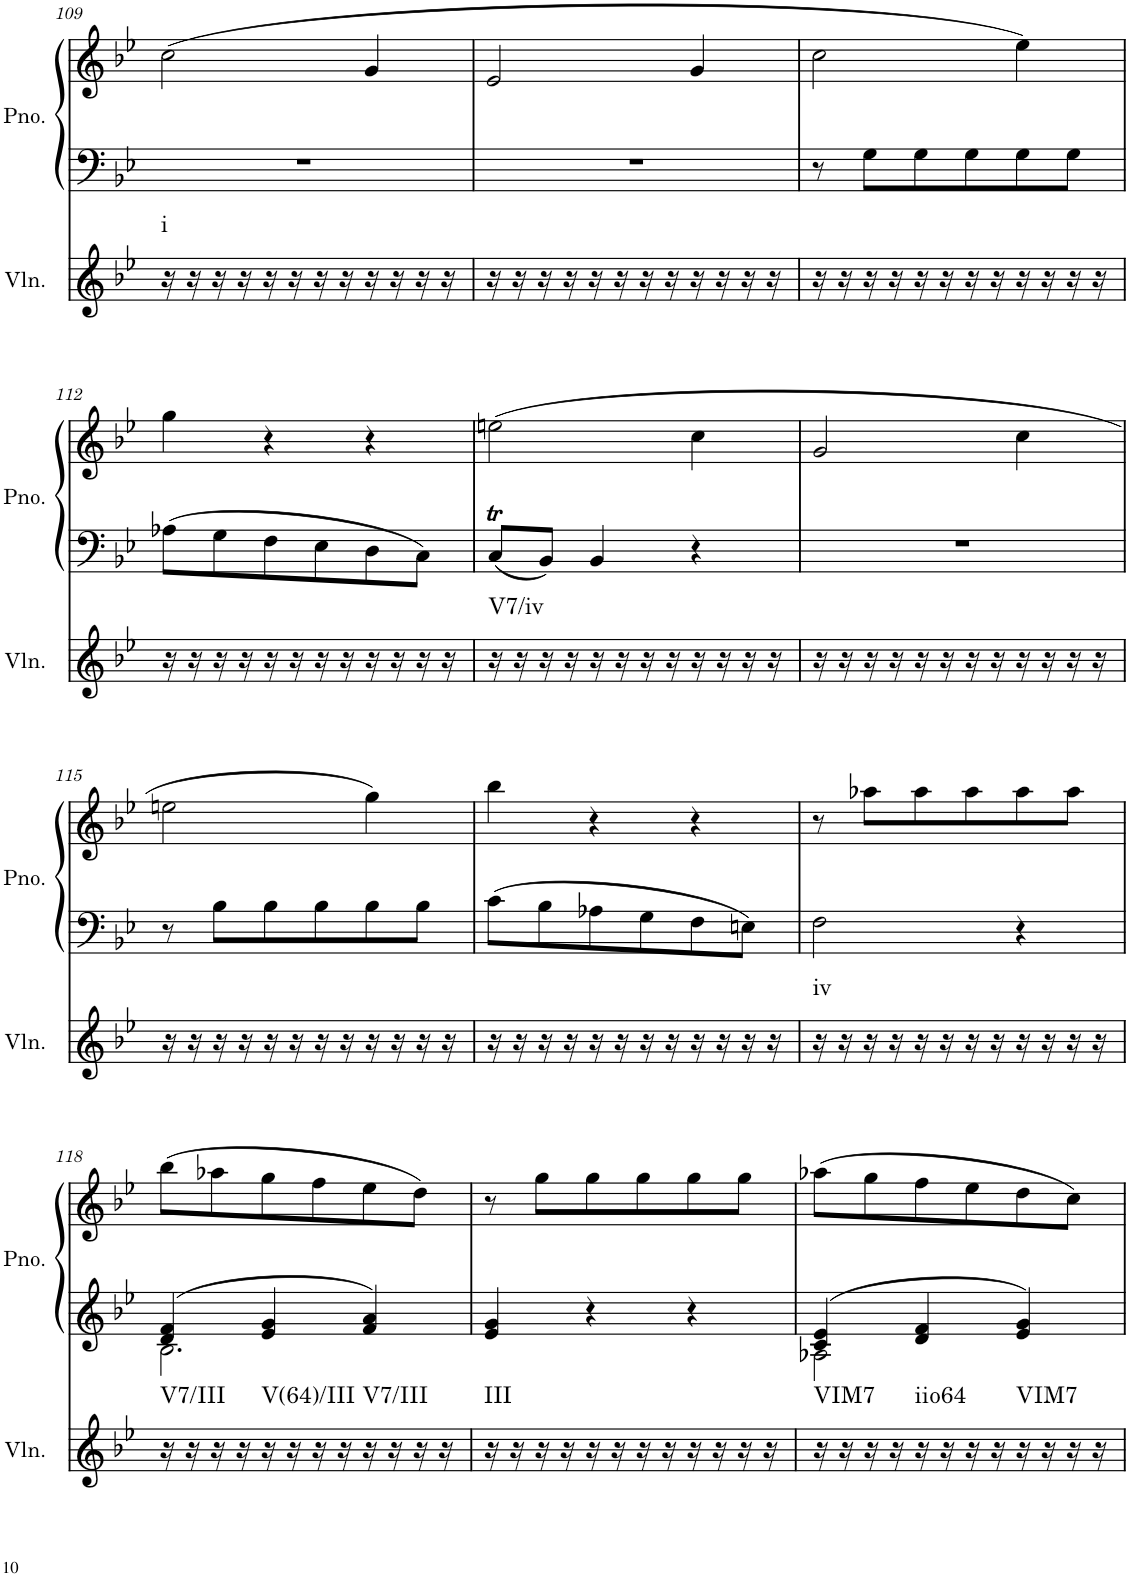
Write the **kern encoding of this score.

**kern	**harte	**kern	**kern
*part2	*part2	*part1	*part1
*staff3	*	*staff2	*staff1
*I"Violin	*	*I"Piano, Piano right	*
*I'Vln.	*	*I'Pno.	*
!!LO:PB:g=z
*clefG2	*	*clefF4	*clefG2
*k[b-e-]	*	*k[b-e-]	*k[b-e-]
*M3/4	*	*M3/4	*M3/4
=109	=109	=109	=109
!	!LO:H:kt=i	!	!
16r	N	2.r	(2cc\
16r	.	.	.
16r	.	.	.
16r	.	.	.
16r	.	.	.
16r	.	.	.
16r	.	.	.
16r	.	.	.
16r	.	.	4g/
16r	.	.	.
16r	.	.	.
16r	.	.	.
=110	=110	=110	=110
16r	.	2.r	2e-/
16r	.	.	.
16r	.	.	.
16r	.	.	.
16r	.	.	.
16r	.	.	.
16r	.	.	.
16r	.	.	.
16r	.	.	4g/
16r	.	.	.
16r	.	.	.
16r	.	.	.
=111	=111	=111	=111
16r	.	8r	2cc\
16r	.	.	.
16r	.	8G\L	.
16r	.	.	.
16r	.	8G\	.
16r	.	.	.
16r	.	8G\	.
16r	.	.	.
16r	.	8G\	4ee-\)
16r	.	.	.
16r	.	8G\J	.
16r	.	.	.
!!LO:LB:g=z
=112	=112	=112	=112
16r	.	8A-X\L	4gg\
16r	.	.	.
16r	.	8G\	.
16r	.	.	.
16r	.	8F\	4r
16r	.	.	.
16r	.	8E-\	.
16r	.	.	.
16r	.	8D\	4r
16r	.	.	.
16r	.	8C\J	.
16r	.	.	.
=113	=113	=113	=113
!	!LO:H:kt=V7/iv	!	!
16r	N	8CT/L	(2een\
16r	.	.	.
16r	.	8BB-/J	.
16r	.	.	.
16r	.	4BB-/	.
16r	.	.	.
16r	.	.	.
16r	.	.	.
16r	.	4r	4cc\
16r	.	.	.
16r	.	.	.
16r	.	.	.
=114	=114	=114	=114
16r	.	2.r	2g/
16r	.	.	.
16r	.	.	.
16r	.	.	.
16r	.	.	.
16r	.	.	.
16r	.	.	.
16r	.	.	.
16r	.	.	4cc\
16r	.	.	.
16r	.	.	.
16r	.	.	.
!!LO:LB:g=z
=115	=115	=115	=115
16r	.	8r	2een\
16r	.	.	.
16r	.	8B-\L	.
16r	.	.	.
16r	.	8B-\	.
16r	.	.	.
16r	.	8B-\	.
16r	.	.	.
16r	.	8B-\	4gg\)
16r	.	.	.
16r	.	8B-\J	.
16r	.	.	.
=116	=116	=116	=116
16r	.	8c\L	4bb-\
16r	.	.	.
16r	.	8B-\	.
16r	.	.	.
16r	.	8A-X\	4r
16r	.	.	.
16r	.	8G\	.
16r	.	.	.
16r	.	8F\	4r
16r	.	.	.
16r	.	8En\J	.
16r	.	.	.
=117	=117	=117	=117
!	!LO:H:kt=iv	!	!
16r	N	2F\	8r
16r	.	.	.
16r	.	.	8aa-X\L
16r	.	.	.
16r	.	.	8aa-\
16r	.	.	.
16r	.	.	8aa-\
16r	.	.	.
16r	.	4r	8aa-\
16r	.	.	.
16r	.	.	8aa-\J
16r	.	.	.
!!LO:LB:g=z
=118	=118	=118	=118
*	*	*^	*
!	!LO:H:kt=V7/III	!	!	!
16r	N	4d/ 4f/	2.B-\	(8bb-\L
16r	.	.	.	.
16r	.	.	.	8aa-X\
16r	.	.	.	.
!	!LO:H:kt=V(64)/III	!	!	!
16r	N	4e-/ 4g/	.	8gg\
16r	.	.	.	.
16r	.	.	.	8ff\
16r	.	.	.	.
!	!LO:H:kt=V7/III	!	!	!
16r	N	4f/ 4a/	.	8ee-\
16r	.	.	.	.
16r	.	.	.	8dd\J)
16r	.	.	.	.
*	*	*v	*v	*
=119	=119	=119	=119
!	!LO:H:kt=III	!	!
16r	N	4e-/ 4g/	8r
16r	.	.	.
16r	.	.	8gg\L
16r	.	.	.
16r	.	4r	8gg\
16r	.	.	.
16r	.	.	8gg\
16r	.	.	.
16r	.	4r	8gg\
16r	.	.	.
16r	.	.	8gg\J
16r	.	.	.
=120	=120	=120	=120
*	*	*^	*
!	!LO:H:kt=VIM7	!	!	!
16r	N	4c/ 4e-/	2A-X\	(8aa-X\L
16r	.	.	.	.
16r	.	.	.	8gg\
16r	.	.	.	.
!	!LO:H:kt=iio64	!	!	!
16r	N	4d/ 4f/	.	8ff\
16r	.	.	.	.
16r	.	.	.	8ee-\
16r	.	.	.	.
!	!LO:H:kt=VIM7	!	!	!
16r	N	4e-/ 4g/	4ryy	8dd\
16r	.	.	.	.
16r	.	.	.	8cc\J)
16r	.	.	.	.
*	*	*v	*v	*
=	=	=	=
*-	*-	*-	*-
